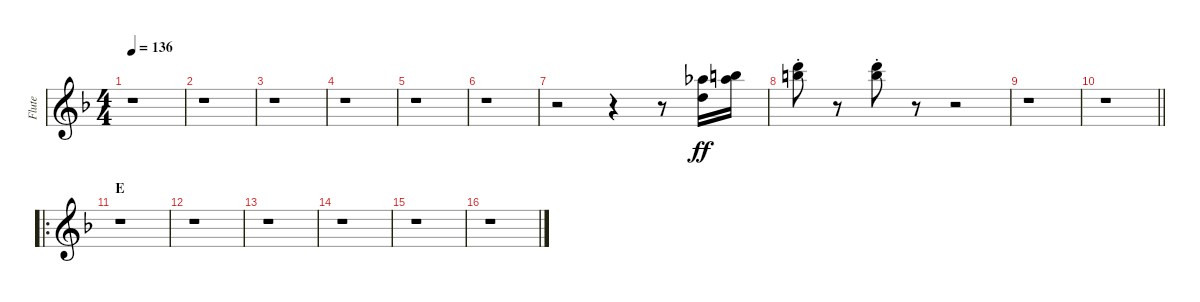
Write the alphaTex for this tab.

\track ("Flute" "Flute") {instrument flute}
\staff {score}
\tuning (E5 B4 G4 D4 A3 E3) {hide}
\ts (4 4)
\tempo 136
\clef g2
\ks dminor
r.1{dy ff} |
r.1 |
r.1 |
r.1 |
r.1 |
r.1 |
r.2 r.4 r.8 (9.2 7.3).16 (7.1 9.2).16 |
(10.1{st} 12.2{st}).8 r.8 (10.1{st} 12.2{st}).8 r.8 r.2 |
r.1 |
\barLineRight lightlight
r.1 |
\ro
\section ("" "E")
r.1 |
r.1 |
r.1 |
r.1 |
r.1 |
r.1
